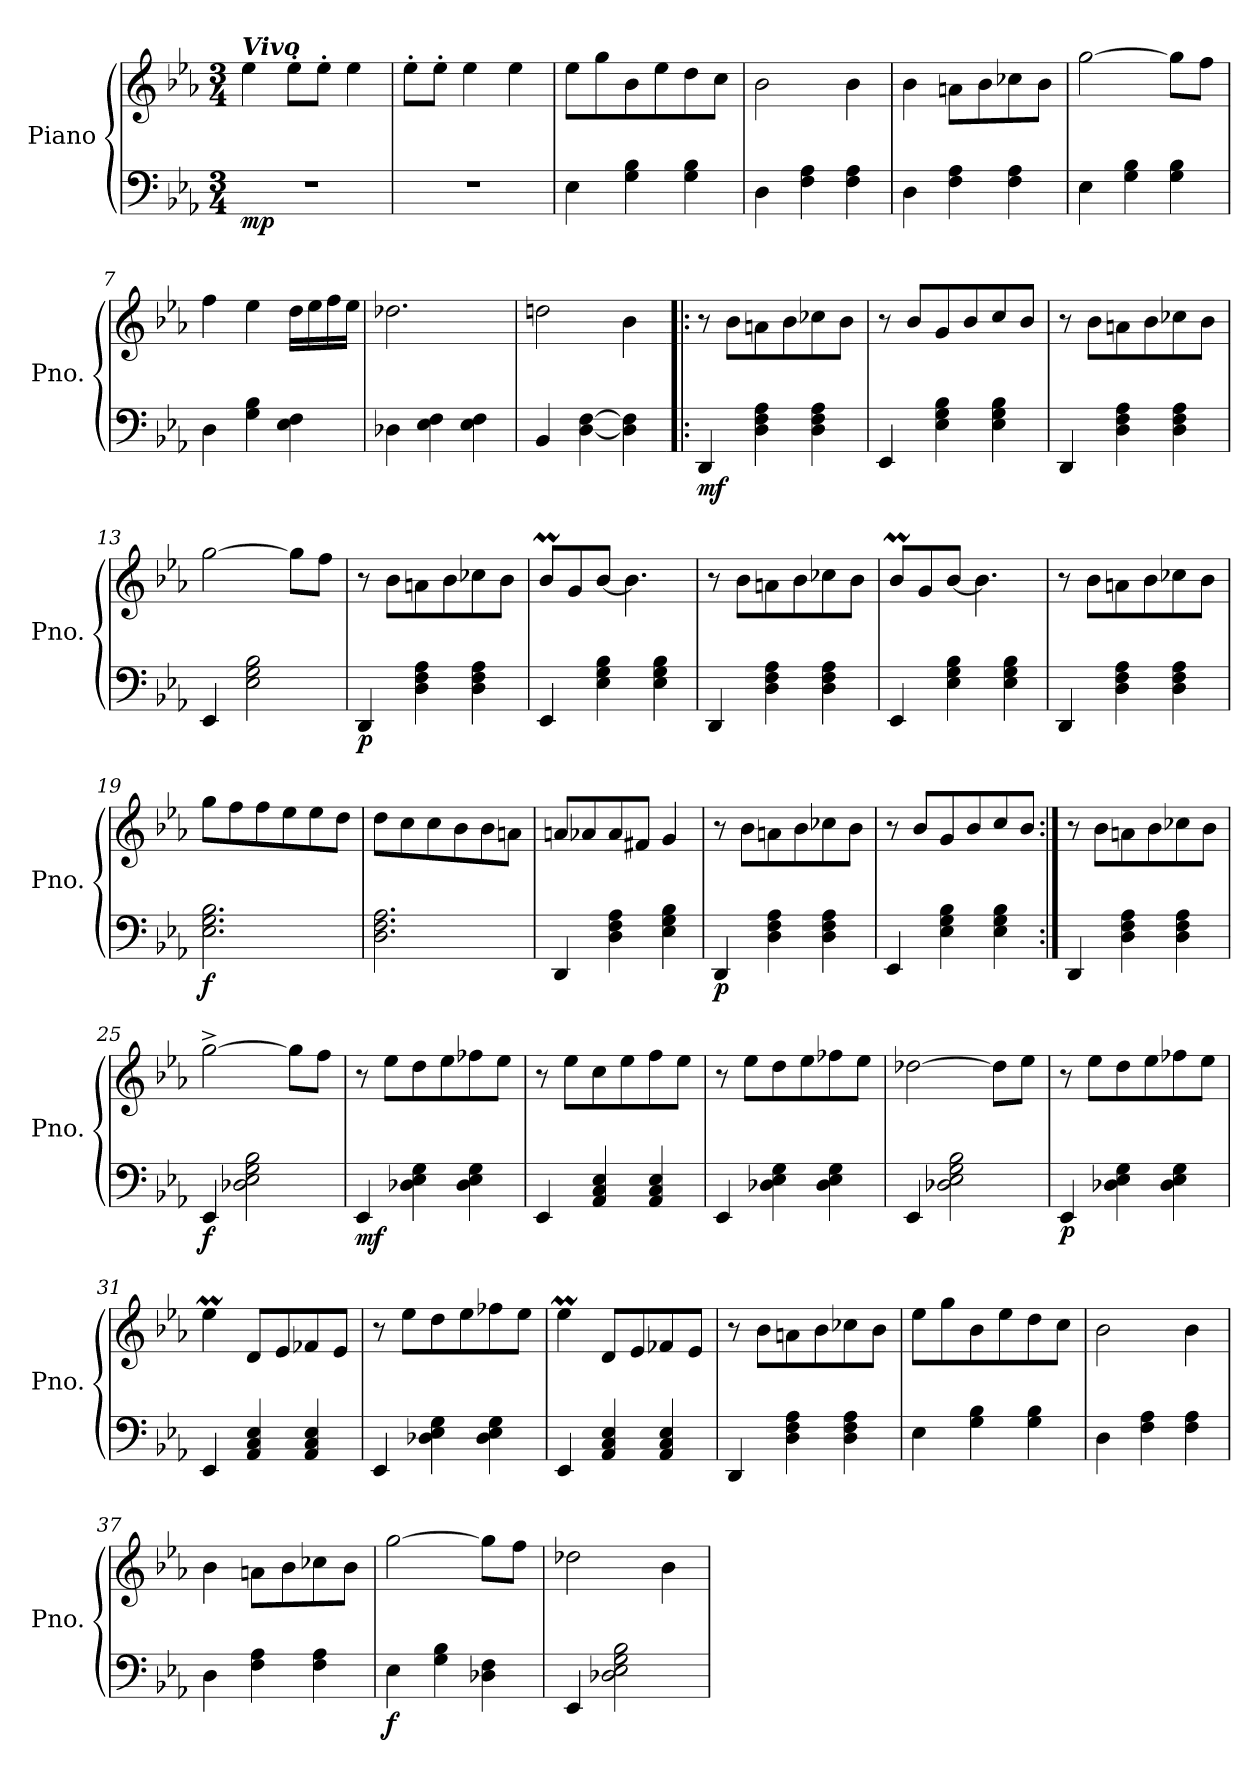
**kern	**kern	**dynam
*part1	*part1	*part1
*staff2	*staff1	*staff1/2
*I"Piano	*	*
*I'Pno.	*	*
*clefF4	*clefG2	*
*k[b-e-a-]	*k[b-e-a-]	*
*M3/4	*M3/4	*
*MM137	*MM137	*
=1	=1	=1
!	!LO:TX:a:Bi:t=Vivo	!
!	!	!LO:DY:b=2
2.r	4ee-\	mp
.	8ee-'\L	.
.	8ee-'\J	.
.	4ee-\	.
=2	=2	=2
2.r	8ee-'\L	.
.	8ee-'\J	.
.	4ee-\	.
.	4ee-\	.
=3	=3	=3
4E-\	8ee-\L	.
.	8gg\	.
4G\ 4B-\	8b-\	.
.	8ee-\	.
4G\ 4B-\	8dd\	.
.	8cc\J	.
=4	=4	=4
4D\	2b-\	.
4F\ 4A-\	.	.
4F\ 4A-\	4b-\	.
=5	=5	=5
4D\	4b-\	.
4F\ 4A-\	8an\L	.
.	8b-\	.
4F\ 4A-\	8cc-X\	.
.	8b-\J	.
=6	=6	=6
4E-\	[2gg\	.
4G\ 4B-\	.	.
4G\ 4B-\	8gg\L]	.
.	8ff\J	.
=7	=7	=7
4D\	4ff\	.
4G\ 4B-\	4ee-\	.
4E-\ 4F\	16dd\LL	.
.	16ee-\	.
.	16ff\	.
.	16ee-\JJ	.
=8	=8	=8
4D-X\	2.dd-X\	.
4E-\ 4F\	.	.
4E-\ 4F\	.	.
!!LO:LB:g=z
=9	=9	=9
4BB-/	2ddn\	.
[4D\ [4F\	.	.
4D\] 4F\]	4b-\	.
=10!|:	=10!|:	=10!|:
!	!	!LO:DY:b=2
4DD/	8r	mf
.	8b-\L	.
4D\ 4F\ 4A-\	8an\	.
.	8b-\	.
4D\ 4F\ 4A-\	8cc-X\	.
.	8b-\J	.
=11	=11	=11
4EE-/	8r	.
.	8b-/L	.
4E-\ 4G\ 4B-\	8g/	.
.	8b-/	.
4E-\ 4G\ 4B-\	8cc/	.
.	8b-/J	.
=12	=12	=12
4DD/	8r	.
.	8b-\L	.
4D\ 4F\ 4A-\	8an\	.
.	8b-\	.
4D\ 4F\ 4A-\	8cc-X\	.
.	8b-\J	.
=13	=13	=13
4EE-/	[2gg\	.
2E-\ 2G\ 2B-\	.	.
.	8gg\L]	.
.	8ff\J	.
=14	=14	=14
!	!	!LO:DY:b=2
4DD/	8r	p
.	8b-\L	.
4D\ 4F\ 4A-\	8an\	.
.	8b-\	.
4D\ 4F\ 4A-\	8cc-X\	.
.	8b-\J	.
=15	=15	=15
4EE-/	8b-M/L	.
.	8g/	.
4E-\ 4G\ 4B-\	[8b-/J	.
.	4.b-\]	.
4E-\ 4G\ 4B-\	.	.
!!LO:LB:g=z
=16	=16	=16
4DD/	8r	.
.	8b-\L	.
4D\ 4F\ 4A-\	8an\	.
.	8b-\	.
4D\ 4F\ 4A-\	8cc-X\	.
.	8b-\J	.
=17	=17	=17
4EE-/	8b-M/L	.
.	8g/	.
4E-\ 4G\ 4B-\	[8b-/J	.
.	4.b-\]	.
4E-\ 4G\ 4B-\	.	.
=18	=18	=18
4DD/	8r	.
.	8b-\L	.
4D\ 4F\ 4A-\	8an\	.
.	8b-\	.
4D\ 4F\ 4A-\	8cc-X\	.
.	8b-\J	.
=19	=19	=19
!	!	!LO:DY:b=2
2.E-\ 2.G\ 2.B-\	8gg\L	f
.	8ff\	.
.	8ff\	.
.	8ee-\	.
.	8ee-\	.
.	8dd\J	.
=20	=20	=20
2.D\ 2.F\ 2.A-\	8dd\L	.
.	8cc\	.
.	8cc\	.
.	8b-\	.
.	8b-\	.
.	8an\J	.
=21	=21	=21
4DD/	8an/L	.
.	8a-X/	.
4D\ 4F\ 4A-\	8a-/	.
.	8f#X/J	.
4E-\ 4G\ 4B-\	4g/	.
=22	=22	=22
!	!	!LO:DY:b=2
4DD/	8r	p
.	8b-\L	.
4D\ 4F\ 4A-\	8an\	.
.	8b-\	.
4D\ 4F\ 4A-\	8cc-X\	.
.	8b-\J	.
!!LO:LB:g=z
=23	=23	=23
4EE-/	8r	.
.	8b-/L	.
4E-\ 4G\ 4B-\	8g/	.
.	8b-/	.
4E-\ 4G\ 4B-\	8cc/	.
.	8b-/J	.
=24:|!	=24:|!	=24:|!
4DD/	8r	.
.	8b-\L	.
4D\ 4F\ 4A-\	8an\	.
.	8b-\	.
4D\ 4F\ 4A-\	8cc-X\	.
.	8b-\J	.
=25	=25	=25
!	!	!LO:DY:b=2
4EE-/	[2gg^\	f
2D-X\ 2E-\ 2G\ 2B-\	.	.
.	8gg\L]	.
.	8ff\J	.
=26	=26	=26
!	!	!LO:DY:b=2
4EE-/	8r	mf
.	8ee-\L	.
4D-X\ 4E-\ 4G\	8dd\	.
.	8ee-\	.
4D-\ 4E-\ 4G\	8ff-X\	.
.	8ee-\J	.
=27	=27	=27
4EE-/	8r	.
.	8ee-\L	.
4AA-/ 4C/ 4E-/	8cc\	.
.	8ee-\	.
4AA-/ 4C/ 4E-/	8ff\	.
.	8ee-\J	.
=28	=28	=28
4EE-/	8r	.
.	8ee-\L	.
4D-X\ 4E-\ 4G\	8dd\	.
.	8ee-\	.
4D-\ 4E-\ 4G\	8ff-X\	.
.	8ee-\J	.
=29	=29	=29
4EE-/	[2dd-X\	.
2D-X\ 2E-\ 2G\ 2B-\	.	.
.	8dd-\L]	.
.	8ee-\J	.
!!LO:LB:g=z
=30	=30	=30
!	!	!LO:DY:b=2
4EE-/	8r	p
.	8ee-\L	.
4D-X\ 4E-\ 4G\	8dd\	.
.	8ee-\	.
4D-\ 4E-\ 4G\	8ff-X\	.
.	8ee-\J	.
=31	=31	=31
4EE-/	4ee-M\	.
4AA-/ 4C/ 4E-/	8d/L	.
.	8e-/	.
4AA-/ 4C/ 4E-/	8f-X/	.
.	8e-/J	.
=32	=32	=32
4EE-/	8r	.
.	8ee-\L	.
4D-X\ 4E-\ 4G\	8dd\	.
.	8ee-\	.
4D-\ 4E-\ 4G\	8ff-X\	.
.	8ee-\J	.
=33	=33	=33
4EE-/	4ee-M\	.
4AA-/ 4C/ 4E-/	8d/L	.
.	8e-/	.
4AA-/ 4C/ 4E-/	8f-X/	.
.	8e-/J	.
=34	=34	=34
4DD/	8r	.
.	8b-\L	.
4D\ 4F\ 4A-\	8an\	.
.	8b-\	.
4D\ 4F\ 4A-\	8cc-X\	.
.	8b-\J	.
=35	=35	=35
4E-\	8ee-\L	.
.	8gg\	.
4G\ 4B-\	8b-\	.
.	8ee-\	.
4G\ 4B-\	8dd\	.
.	8cc\J	.
=36	=36	=36
4D\	2b-\	.
4F\ 4A-\	.	.
4F\ 4A-\	4b-\	.
!!LO:LB:g=z
=37	=37	=37
4D\	4b-\	.
4F\ 4A-\	8an\L	.
.	8b-\	.
4F\ 4A-\	8cc-X\	.
.	8b-\J	.
=38	=38	=38
!	!	!LO:DY:b=2
4E-\	[2gg\	f
4G\ 4B-\	.	.
4D-X\ 4F\	8gg\L]	.
.	8ff\J	.
=39	=39	=39
4EE-/	2dd-X\	.
2D-X\ 2E-\ 2G\ 2B-\	.	.
.	4b-\	.
=	=	=
*-	*-	*-
